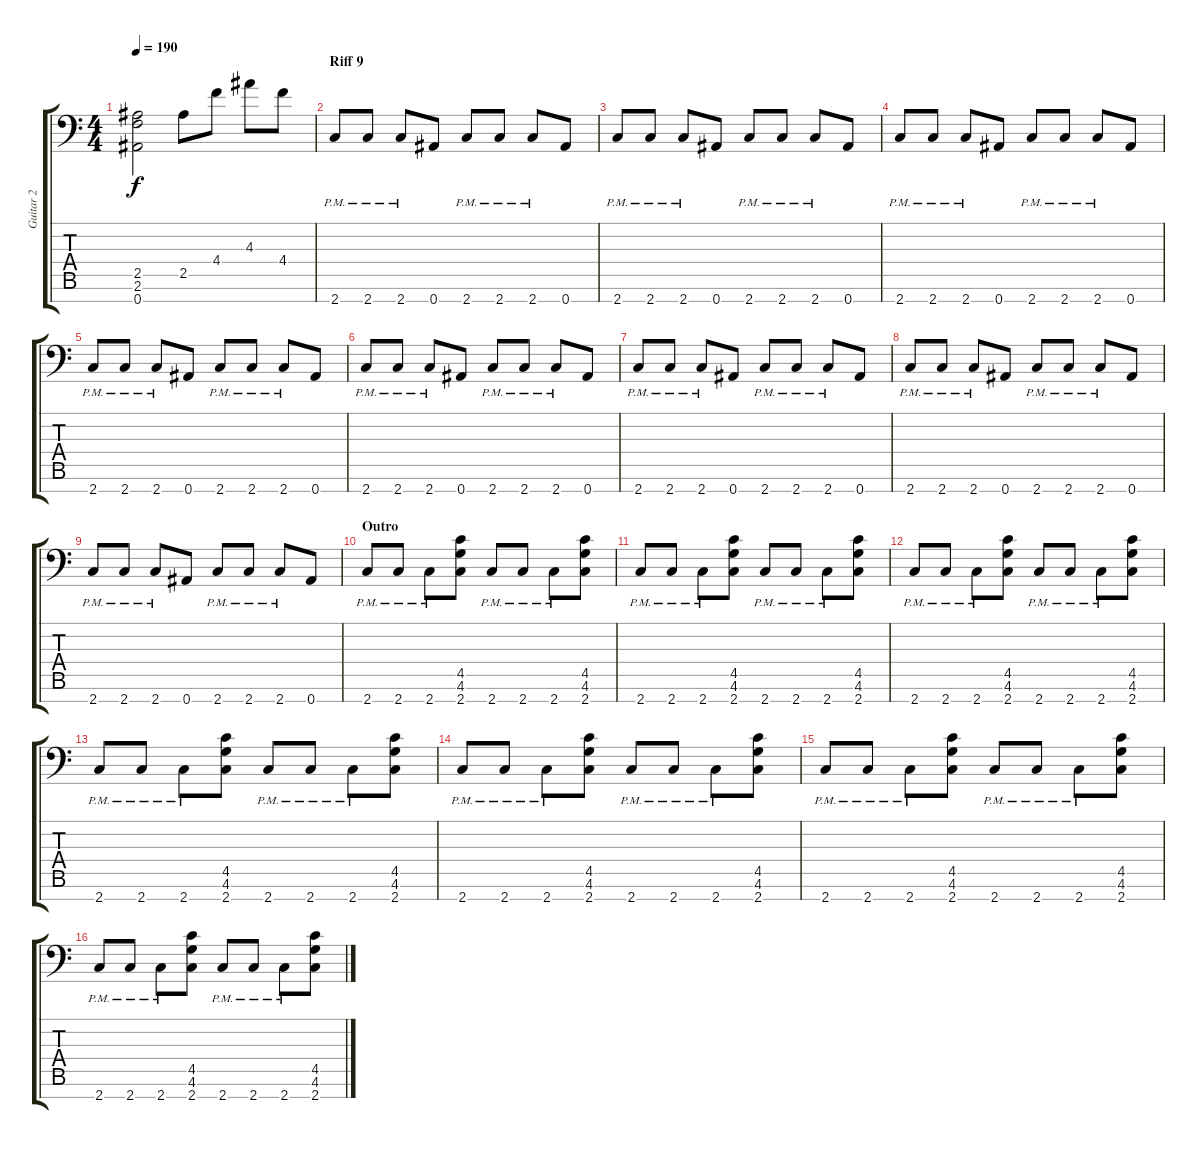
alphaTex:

\track ("Guitar 2" "Guitar 2") {instrument distortionguitar}
\staff {score tabs}
\tuning (Eb4 Bb3 Gb3 Db3 Ab2 Eb2 Bb1) {hide}
\ts (4 4)
\tempo 190
\clef f4
\ks c
(2.5{t} 2.6{t} 0.7{t}).2{dy f} 2.5.8 4.4.8 4.3.8 4.4.8 |
\section ("" "Riff 9")
2.7{pm}.8 2.7{pm}.8 2.7{pm}.8 0.7.8 2.7{pm}.8 2.7{pm}.8 2.7{pm}.8 0.7.8 |
2.7{pm}.8 2.7{pm}.8 2.7{pm}.8 0.7.8 2.7{pm}.8 2.7{pm}.8 2.7{pm}.8 0.7.8 |
2.7{pm}.8 2.7{pm}.8 2.7{pm}.8 0.7.8 2.7{pm}.8 2.7{pm}.8 2.7{pm}.8 0.7.8 |
2.7{pm}.8 2.7{pm}.8 2.7{pm}.8 0.7.8 2.7{pm}.8 2.7{pm}.8 2.7{pm}.8 0.7.8 |
2.7{pm}.8 2.7{pm}.8 2.7{pm}.8 0.7.8 2.7{pm}.8 2.7{pm}.8 2.7{pm}.8 0.7.8 |
2.7{pm}.8 2.7{pm}.8 2.7{pm}.8 0.7.8 2.7{pm}.8 2.7{pm}.8 2.7{pm}.8 0.7.8 |
2.7{pm}.8 2.7{pm}.8 2.7{pm}.8 0.7.8 2.7{pm}.8 2.7{pm}.8 2.7{pm}.8 0.7.8 |
2.7{pm}.8 2.7{pm}.8 2.7{pm}.8 0.7.8 2.7{pm}.8 2.7{pm}.8 2.7{pm}.8 0.7.8 |
\section ("" "Outro")
2.7{pm}.8 2.7{pm}.8 2.7{pm}.8 (4.5 4.6 2.7).8 2.7{pm}.8 2.7{pm}.8 2.7{pm}.8 (4.5 4.6 2.7).8 |
2.7{pm}.8 2.7{pm}.8 2.7{pm}.8 (4.5 4.6 2.7).8 2.7{pm}.8 2.7{pm}.8 2.7{pm}.8 (4.5 4.6 2.7).8 |
2.7{pm}.8 2.7{pm}.8 2.7{pm}.8 (4.5 4.6 2.7).8 2.7{pm}.8 2.7{pm}.8 2.7{pm}.8 (4.5 4.6 2.7).8 |
2.7{pm}.8 2.7{pm}.8 2.7{pm}.8 (4.5 4.6 2.7).8 2.7{pm}.8 2.7{pm}.8 2.7{pm}.8 (4.5 4.6 2.7).8 |
2.7{pm}.8 2.7{pm}.8 2.7{pm}.8 (4.5 4.6 2.7).8 2.7{pm}.8 2.7{pm}.8 2.7{pm}.8 (4.5 4.6 2.7).8 |
2.7{pm}.8 2.7{pm}.8 2.7{pm}.8 (4.5 4.6 2.7).8 2.7{pm}.8 2.7{pm}.8 2.7{pm}.8 (4.5 4.6 2.7).8 |
2.7{pm}.8 2.7{pm}.8 2.7{pm}.8 (4.5 4.6 2.7).8 2.7{pm}.8 2.7{pm}.8 2.7{pm}.8 (4.5 4.6 2.7).8
